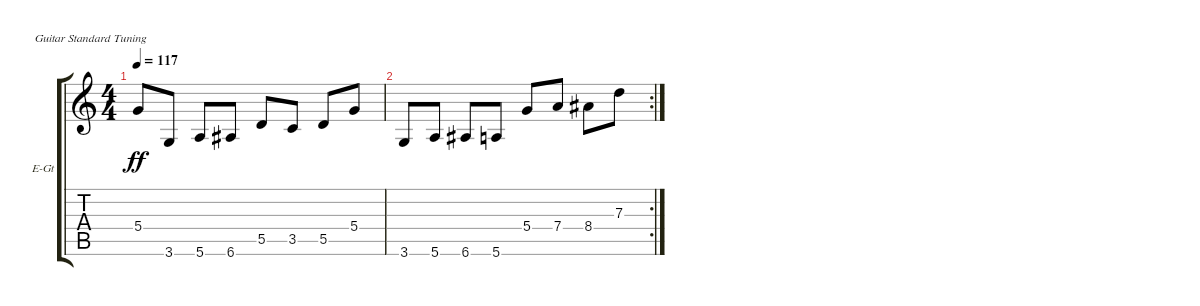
\defaultSystemsLayout 4
\bracketExtendMode groupsimilarinstruments
\firstSystemTrackNameOrientation horizontal
\otherSystemsTrackNameOrientation horizontal
\track ("Electric Guitar" "E-Gt") {instrument electricguitarclean}
\staff {score tabs}
\tuning (E4 B3 G3 D3 A2 E2)
\ts (4 4)
\tempo 117
\clef g2
\ks c
5.4.8{dy ff} 3.6.8 5.6.8 6.6.8 5.5.8 3.5.8 5.5.8 5.4.8 |
\rc 2
3.6.8 5.6.8 6.6.8 5.6.8 5.4.8 7.4.8 8.4.8 7.3.8
